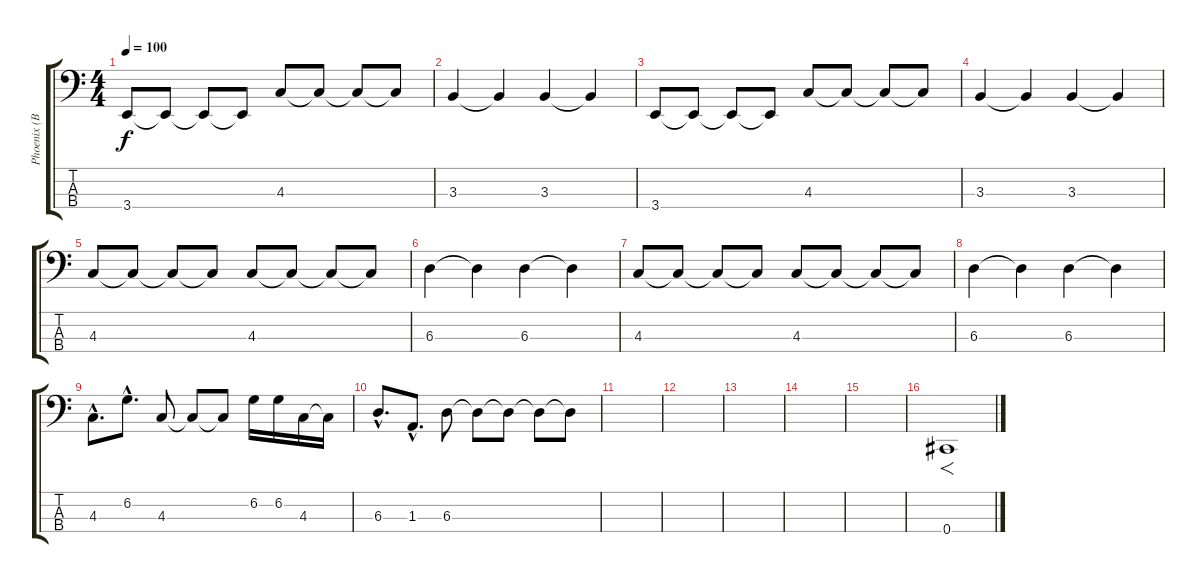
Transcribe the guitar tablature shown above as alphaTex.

\track ("Phoenix (Bass)" "Phoenix (B") {instrument electricbassfinger}
\staff {score tabs}
\tuning (Gb2 Db2 Ab1 Db1) {hide}
\ts (4 4)
\tempo 100
\clef f4
\ks c
3.4.8{dy f} 3.4{t}.8 3.4{t}.8 3.4{t}.8 4.3.8 4.3{t}.8 4.3{t}.8 4.3{t}.8 |
3.3.4 3.3{t}.4 3.3.4 3.3{t}.4 |
3.4.8 3.4{t}.8 3.4{t}.8 3.4{t}.8 4.3.8 4.3{t}.8 4.3{t}.8 4.3{t}.8 |
3.3.4 3.3{t}.4 3.3.4 3.3{t}.4 |
4.3.8 4.3{t}.8 4.3{t}.8 4.3{t}.8 4.3.8 4.3{t}.8 4.3{t}.8 4.3{t}.8 |
6.3.4 6.3{t}.4 6.3.4 6.3{t}.4 |
4.3.8 4.3{t}.8 4.3{t}.8 4.3{t}.8 4.3.8 4.3{t}.8 4.3{t}.8 4.3{t}.8 |
6.3.4 6.3{t}.4 6.3.4 6.3{t}.4 |
4.3{hac}.8{d} 6.2{hac}.8{d} 4.3.8 4.3{t}.8 4.3{t}.8 6.2.16 6.2.16 4.3.16 4.3{t}.16 |
6.3{hac}.8{d} 1.3{hac}.8{d} 6.3.8 6.3{t}.8 6.3{t}.8 6.3{t}.8 6.3{t}.8 |
|
|
|
|
|
0.4.1{f}
